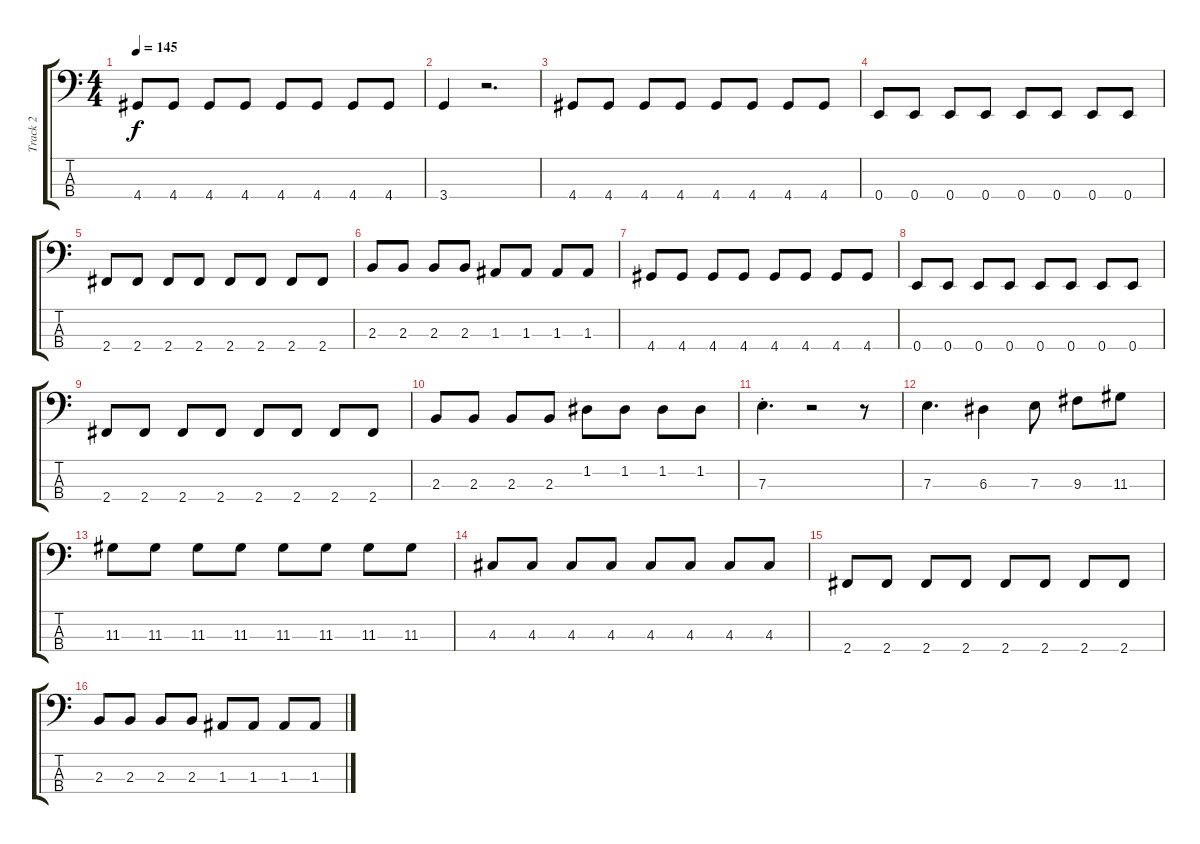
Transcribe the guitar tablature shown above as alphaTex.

\track ("Track 2" "Track 2") {instrument slapbass2}
\staff {score tabs}
\tuning (G2 D2 A1 E1) {hide}
\ts (4 4)
\tempo 145
\clef f4
\ks c
4.4.8{dy f} 4.4.8 4.4.8 4.4.8 4.4.8 4.4.8 4.4.8 4.4.8 |
3.4.4 r.2{d} |
4.4.8 4.4.8 4.4.8 4.4.8 4.4.8 4.4.8 4.4.8 4.4.8 |
0.4.8 0.4.8 0.4.8 0.4.8 0.4.8 0.4.8 0.4.8 0.4.8 |
2.4.8 2.4.8 2.4.8 2.4.8 2.4.8 2.4.8 2.4.8 2.4.8 |
2.3.8 2.3.8 2.3.8 2.3.8 1.3.8 1.3.8 1.3.8 1.3.8 |
4.4.8 4.4.8 4.4.8 4.4.8 4.4.8 4.4.8 4.4.8 4.4.8 |
0.4.8 0.4.8 0.4.8 0.4.8 0.4.8 0.4.8 0.4.8 0.4.8 |
2.4.8 2.4.8 2.4.8 2.4.8 2.4.8 2.4.8 2.4.8 2.4.8 |
2.3.8 2.3.8 2.3.8 2.3.8 1.2.8 1.2.8 1.2.8 1.2.8 |
7.3{st}.4{d} r.2 r.8 |
7.3.4{d} 6.3.4 7.3.8 9.3.8 11.3.8 |
11.3.8 11.3.8 11.3.8 11.3.8 11.3.8 11.3.8 11.3.8 11.3.8 |
4.3.8 4.3.8 4.3.8 4.3.8 4.3.8 4.3.8 4.3.8 4.3.8 |
2.4.8 2.4.8 2.4.8 2.4.8 2.4.8 2.4.8 2.4.8 2.4.8 |
2.3.8 2.3.8 2.3.8 2.3.8 1.3.8 1.3.8 1.3.8 1.3.8
